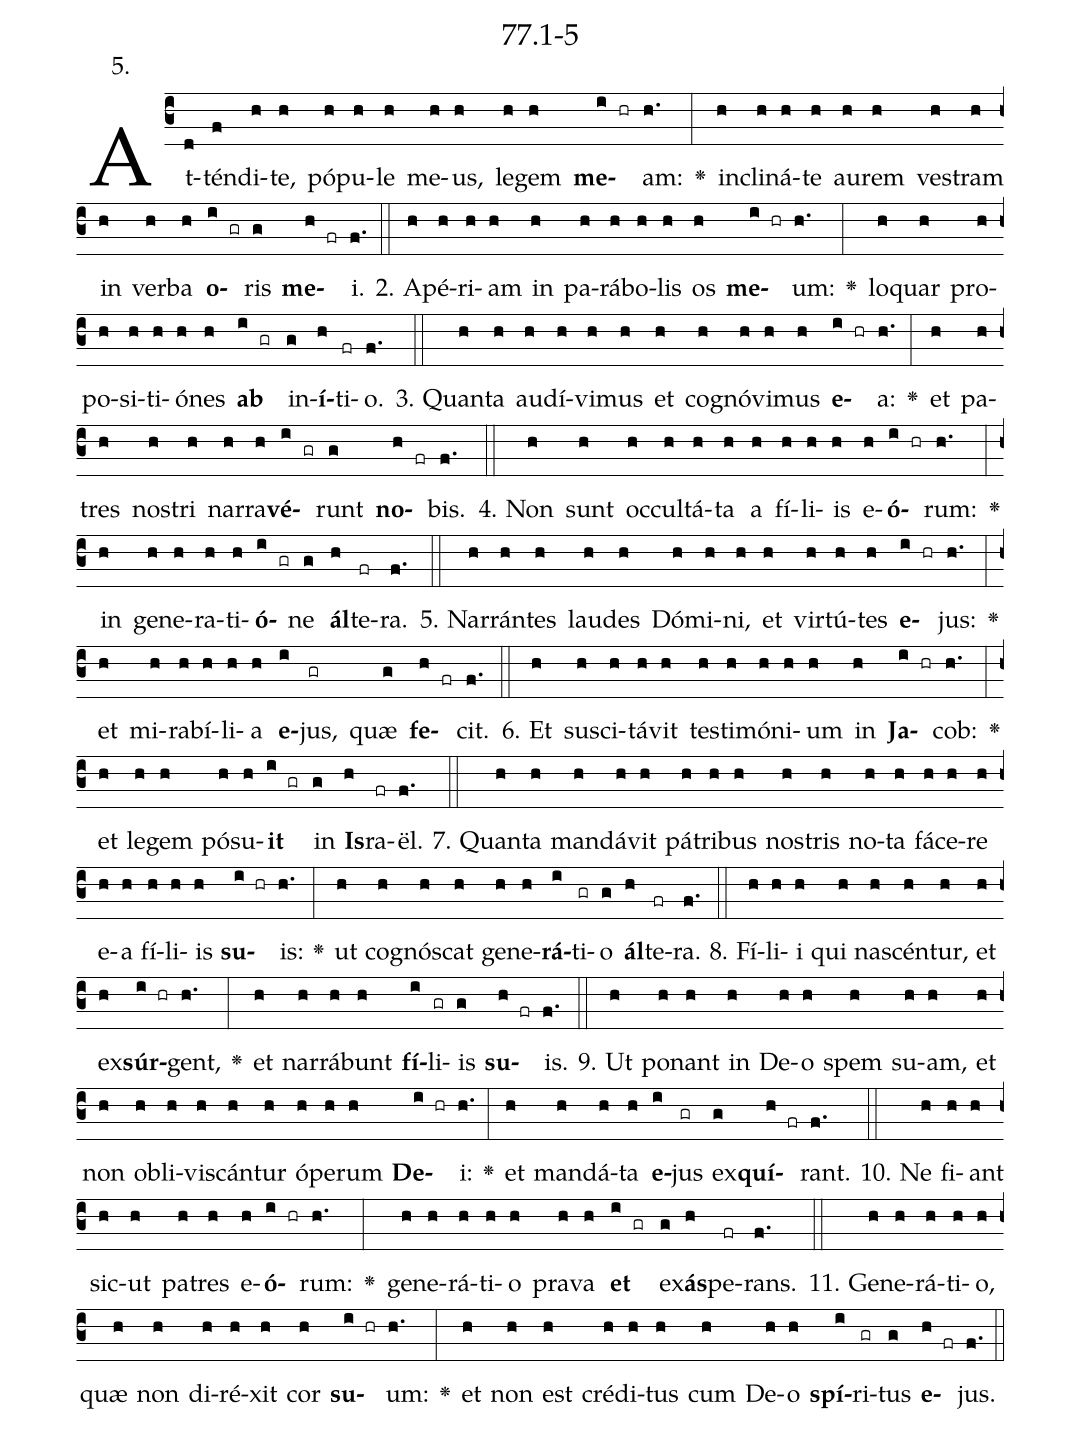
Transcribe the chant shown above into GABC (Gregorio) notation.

name: 77.1-5;
annotation: 5.;
%%
(c3)At(d)tén(f)di(h)te,(h) pó(h)pu(h)le(h) me(h)us,(h) le(h)gem(h) <b>me</b>(i hr)am:(h.) <v>\greheightstar</v>(:) in(h)cli(h)ná(h)te(h) au(h)rem(h) ves(h)tram(h) in(h) ver(h)ba(h) <b>o</b>(i gr)ris(g) <b>me</b>(h fr)i.(f.) (::)
2. A(h)pé(h)ri(h)am(h) in(h) pa(h)rá(h)bo(h)lis(h) os(h) <b>me</b>(i hr)um:(h.) <v>\greheightstar</v>(:) lo(h)quar(h) pro(h)po(h)si(h)ti(h)ó(h)nes(h) <b>ab</b>(i gr) in(g)<b>í</b>(h)ti(fr)o.(f.) (::)
3. Quan(h)ta(h) au(h)dí(h)vi(h)mus(h) et(h) co(h)gnó(h)vi(h)mus(h) <b>e</b>(i hr)a:(h.) <v>\greheightstar</v>(:) et(h) pa(h)tres(h) nos(h)tri(h) nar(h)ra(h)<b>vé</b>(i gr)runt(g) <b>no</b>(h fr)bis.(f.) (::)
4. Non(h) sunt(h) oc(h)cul(h)tá(h)ta(h) a(h) fí(h)li(h)is(h) e(h)<b>ó</b>(i hr)rum:(h.) <v>\greheightstar</v>(:) in(h) ge(h)ne(h)ra(h)ti(h)<b>ó</b>(i gr)ne(g) <b>ál</b>(h)te(fr)ra.(f.) (::)
5. Nar(h)rán(h)tes(h) lau(h)des(h) Dó(h)mi(h)ni,(h) et(h) vir(h)tú(h)tes(h) <b>e</b>(i hr)jus:(h.) <v>\greheightstar</v>(:) et(h) mi(h)ra(h)bí(h)li(h)a(h) <b>e</b>(i)jus,(gr) quæ(g) <b>fe</b>(h fr)cit.(f.) (::)
6. Et(h) su(h)sci(h)tá(h)vit(h) tes(h)ti(h)mó(h)ni(h)um(h) in(h) <b>Ja</b>(i hr)cob:(h.) <v>\greheightstar</v>(:) et(h) le(h)gem(h) pó(h)su(h)<b>it</b>(i gr) in(g) <b>Is</b>(h)ra(fr)ël.(f.) (::)
7. Quan(h)ta(h) man(h)dá(h)vit(h) pá(h)tri(h)bus(h) nos(h)tris(h) no(h)ta(h) fá(h)ce(h)re(h) e(h)a(h) fí(h)li(h)is(h) <b>su</b>(i hr)is:(h.) <v>\greheightstar</v>(:) ut(h) co(h)gnós(h)cat(h) ge(h)ne(h)<b>rá</b>(i)ti(gr)o(g) <b>ál</b>(h)te(fr)ra.(f.) (::)
8. Fí(h)li(h)i(h) qui(h) na(h)scén(h)tur,(h) et(h) ex(h)<b>súr</b>(i hr)gent,(h.) <v>\greheightstar</v>(:) et(h) nar(h)rá(h)bunt(h) <b>fí</b>(i)li(gr)is(g) <b>su</b>(h fr)is.(f.) (::)
9. Ut(h) po(h)nant(h) in(h) De(h)o(h) spem(h) su(h)am,(h) et(h) non(h) ob(h)li(h)vis(h)cán(h)tur(h) ó(h)pe(h)rum(h) <b>De</b>(i hr)i:(h.) <v>\greheightstar</v>(:) et(h) man(h)dá(h)ta(h) <b>e</b>(i)jus(gr) ex(g)<b>quí</b>(h fr)rant.(f.) (::)
10. Ne(h) fi(h)ant(h) sic(h)ut(h) pa(h)tres(h) e(h)<b>ó</b>(i hr)rum:(h.) <v>\greheightstar</v>(:) ge(h)ne(h)rá(h)ti(h)o(h) pra(h)va(h) <b>et</b>(i gr) ex(g)<b>ás</b>(h)pe(fr)rans.(f.) (::)
11. Ge(h)ne(h)rá(h)ti(h)o,(h) quæ(h) non(h) di(h)ré(h)xit(h) cor(h) <b>su</b>(i hr)um:(h.) <v>\greheightstar</v>(:) et(h) non(h) est(h) cré(h)di(h)tus(h) cum(h) De(h)o(h) <b>spí</b>(i)ri(gr)tus(g) <b>e</b>(h fr)jus.(f.) (::)
